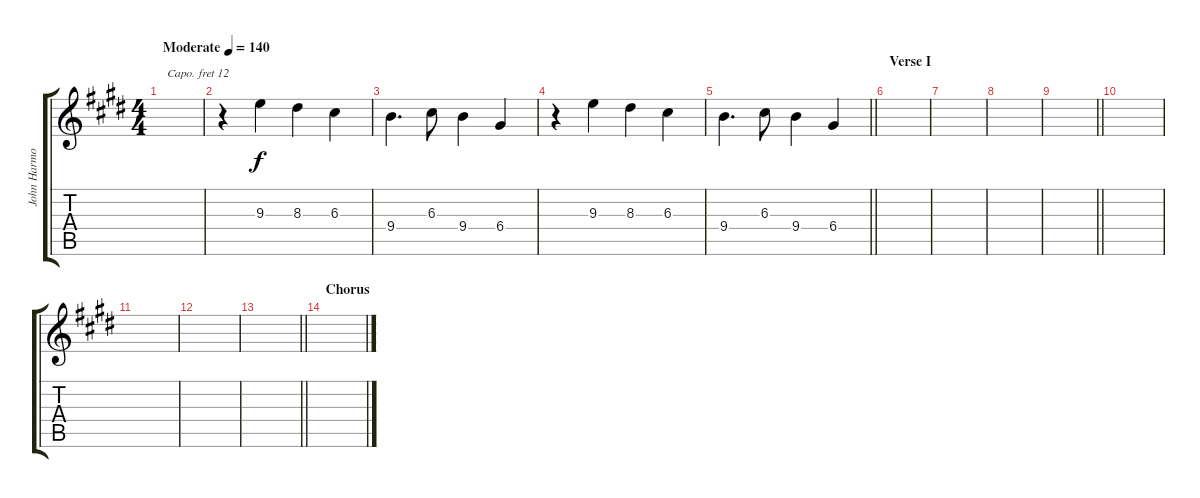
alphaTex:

\track ("John Harmonica" "John Harmo") {instrument harmonica}
\staff {score tabs}
\capo 12
\tuning (E4 B3 G3 D3 A2 E2) {hide}
\ts (4 4)
\tempo (140 "Moderate")
\clef g2
\ks e
|
r.4 9.3.4 8.3.4 6.3.4 |
9.4.4{d} 6.3.8 9.4.4 6.4.4 |
r.4 9.3.4 8.3.4 6.3.4 |
\barLineRight lightlight
9.4.4{d} 6.3.8 9.4.4 6.4.4 |
\section ("" "Verse I")
|
|
|
\barLineRight lightlight
|
|
|
|
\barLineRight lightlight
|
\section ("" "Chorus")
